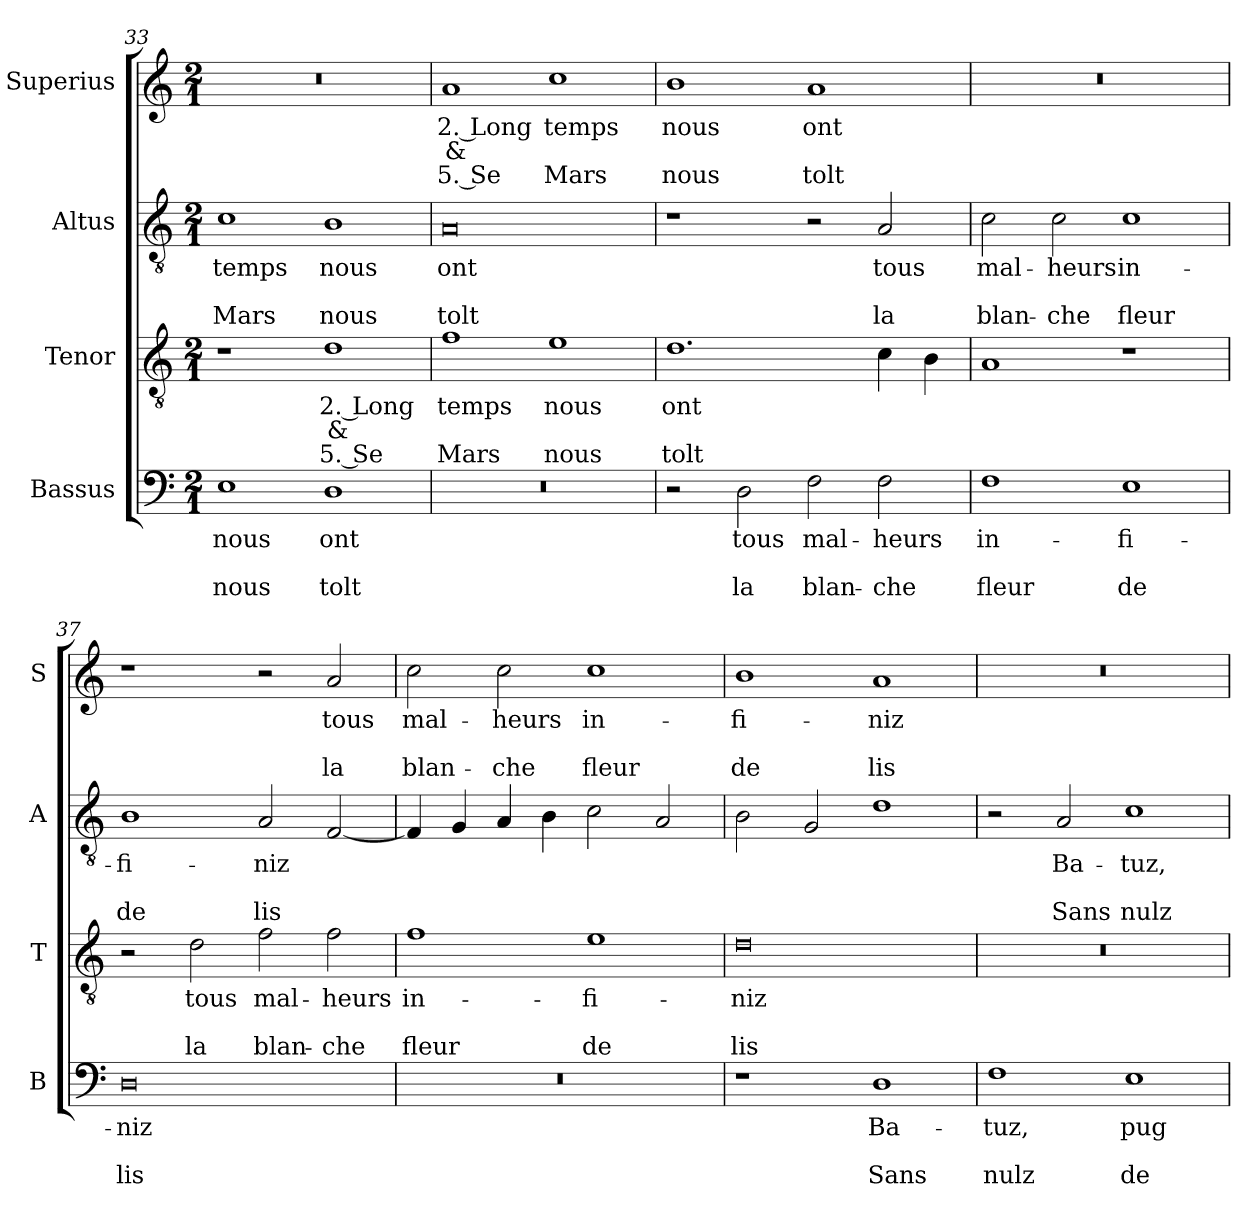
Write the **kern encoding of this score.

**kern	**text	**text	**text	**kern	**text	**text	**text	**kern	**text	**text	**text	**kern	**text	**text	**text
*part4	*part4	*part4	*part4	*part3	*part3	*part3	*part3	*part2	*part2	*part2	*part2	*part1	*part1	*part1	*part1
*staff4	*staff4	*staff4	*staff4	*staff3	*staff3	*staff3	*staff3	*staff2	*staff2	*staff2	*staff2	*staff1	*staff1	*staff1	*staff1
*I"Bassus	*	*	*	*I"Tenor	*	*	*	*I"Altus	*	*	*	*I"Superius	*	*	*
*I'B	*	*	*	*I'T	*	*	*	*I'A	*	*	*	*I'S	*	*	*
*clefF4	*	*	*	*clefGv2	*	*	*	*clefGv2	*	*	*	*clefG2	*	*	*
*k[]	*	*	*	*k[]	*	*	*	*k[]	*	*	*	*k[]	*	*	*
*M2/1	*	*	*	*M2/1	*	*	*	*M2/1	*	*	*	*M2/1	*	*	*
=33	=33	=33	=33	=33	=33	=33	=33	=33	=33	=33	=33	=33	=33	=33	=33
1E	nous	.	nous	1r	.	.	.	1c	temps	.	Mars	0r	.	.	.
1D	ont	.	tolt	1d	2. Long	&	5. Se	1B	nous	.	nous	.	.	.	.
=34	=34	=34	=34	=34	=34	=34	=34	=34	=34	=34	=34	=34	=34	=34	=34
0r	.	.	.	1f	temps	.	Mars	0A	ont	.	tolt	1a	2. Long	&	5. Se
.	.	.	.	1e	nous	.	nous	.	.	.	.	1cc	temps	.	Mars
=35	=35	=35	=35	=35	=35	=35	=35	=35	=35	=35	=35	=35	=35	=35	=35
2r	.	.	.	1.d	ont	.	tolt	1r	.	.	.	1b	nous	.	nous
2D\	tous	.	la	.	.	.	.	.	.	.	.	.	.	.	.
2F\	mal-	.	blan-	.	.	.	.	2r	.	.	.	1a	ont	.	tolt
2F\	-heurs	.	-che	4c\	.	.	.	2A/	tous	.	la	.	.	.	.
.	.	.	.	4B\	.	.	.	.	.	.	.	.	.	.	.
=36	=36	=36	=36	=36	=36	=36	=36	=36	=36	=36	=36	=36	=36	=36	=36
1F	in-	.	fleur	1A	.	.	.	2c\	mal-	.	blan-	0r	.	.	.
.	.	.	.	.	.	.	.	2c\	-heurs	.	-che	.	.	.	.
1E	-fi-	.	de	1r	.	.	.	1c	in-	.	fleur	.	.	.	.
=37	=37	=37	=37	=37	=37	=37	=37	=37	=37	=37	=37	=37	=37	=37	=37
0D	-niz	.	lis	2r	.	.	.	1B	-fi-	.	de	1r	.	.	.
.	.	.	.	2d\	tous	.	la	.	.	.	.	.	.	.	.
.	.	.	.	2f\	mal-	.	blan-	2A/	-niz	.	lis	2r	.	.	.
.	.	.	.	2f\	-heurs	.	-che	[2F/	.	.	.	2a/	tous	.	la
=38	=38	=38	=38	=38	=38	=38	=38	=38	=38	=38	=38	=38	=38	=38	=38
0r	.	.	.	1f	in-	.	fleur	4F/]	.	.	.	2cc\	mal-	.	blan-
.	.	.	.	.	.	.	.	4G/	.	.	.	.	.	.	.
.	.	.	.	.	.	.	.	4A/	.	.	.	2cc\	-heurs	.	-che
.	.	.	.	.	.	.	.	4B\	.	.	.	.	.	.	.
.	.	.	.	1e	-fi-	.	de	2c\	.	.	.	1cc	in-	.	fleur
.	.	.	.	.	.	.	.	2A/	.	.	.	.	.	.	.
=39	=39	=39	=39	=39	=39	=39	=39	=39	=39	=39	=39	=39	=39	=39	=39
1r	.	.	.	0d	-niz	.	lis	2B\	.	.	.	1b	-fi-	.	de
.	.	.	.	.	.	.	.	2G/	.	.	.	.	.	.	.
1D	Ba-	.	Sans	.	.	.	.	1d	.	.	.	1a	-niz	.	lis
=40	=40	=40	=40	=40	=40	=40	=40	=40	=40	=40	=40	=40	=40	=40	=40
1F	-tuz,	.	nulz	0r	.	.	.	2r	.	.	.	0r	.	.	.
.	.	.	.	.	.	.	.	2A/	Ba-	.	Sans	.	.	.	.
1E	pug-	.	de-	.	.	.	.	1c	-tuz,	.	nulz	.	.	.	.
=	=	=	=	=	=	=	=	=	=	=	=	=	=	=	=
*-	*-	*-	*-	*-	*-	*-	*-	*-	*-	*-	*-	*-	*-	*-	*-
